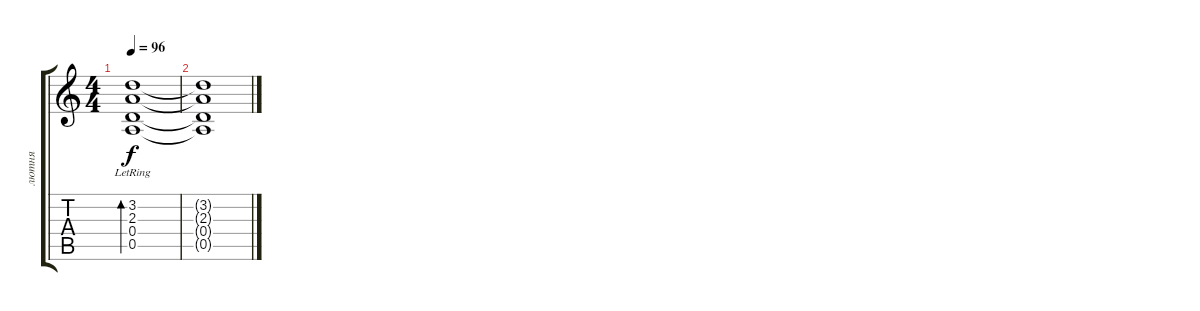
\track ("лютня" "лютня") {instrument acousticguitarnylon}
\staff {score tabs}
\tuning (E4 B3 G3 D3 A2 E2) {hide}
\ts (4 4)
\tempo 96
\clef g2
\ks aminor
(3.2{lr} 2.3{lr} 0.4 0.5).1{bd 120 dy f} |
(3.2{t} 2.3{t} 0.4{t} 0.5{t}).1
